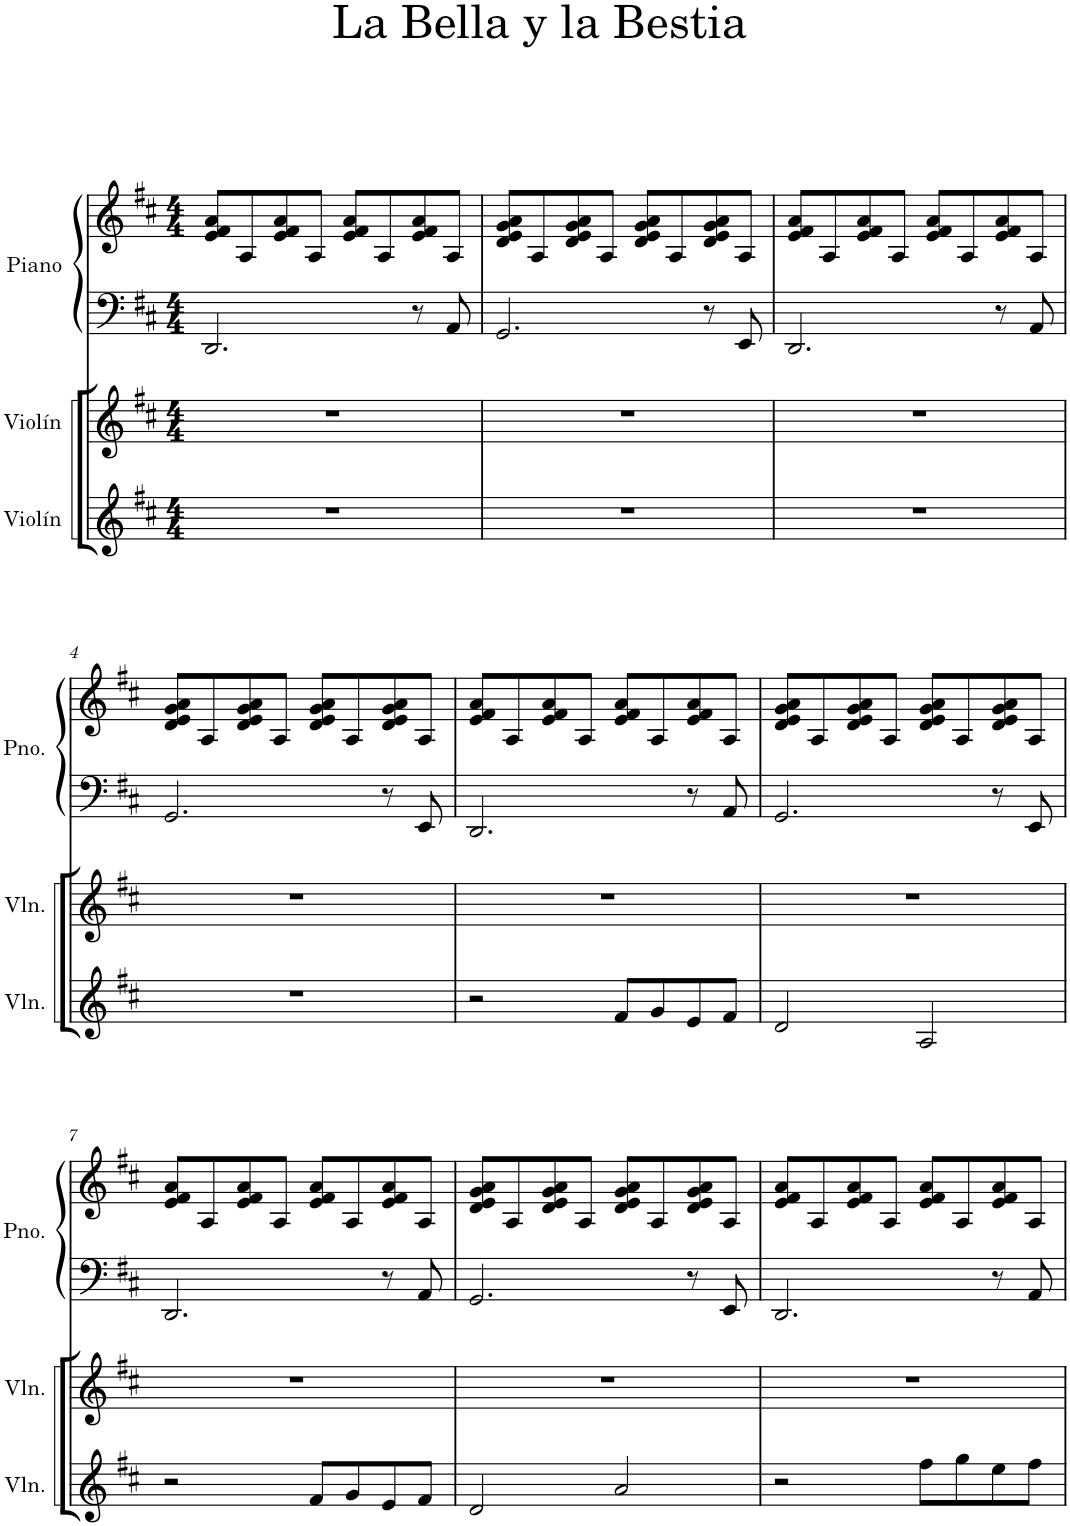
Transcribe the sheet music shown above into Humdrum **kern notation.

**kern	**kern	**kern	**kern
*part3	*part2	*part1	*part1
*staff4	*staff3	*staff2	*staff1
*I"Violín	*I"Violín	*I"Piano	*
*I'Vln.	*I'Vln.	*I'Pno.	*
*clefG2	*clefG2	*clefF4	*clefG2
*k[f#c#]	*k[f#c#]	*k[f#c#]	*k[f#c#]
*M4/4	*M4/4	*M4/4	*M4/4
=1	=1	=1	=1
1r	1r	2.DD/	8e/ 8f#/ 8a/L
.	.	.	8A/
.	.	.	8e/ 8f#/ 8a/
.	.	.	8A/J
.	.	.	8e/ 8f#/ 8a/L
.	.	.	8A/
.	.	8r	8e/ 8f#/ 8a/
.	.	8AA/	8A/J
=2	=2	=2	=2
1r	1r	2.GG/	8d/ 8e/ 8g/ 8a/L
.	.	.	8A/
.	.	.	8d/ 8e/ 8g/ 8a/
.	.	.	8A/J
.	.	.	8d/ 8e/ 8g/ 8a/L
.	.	.	8A/
.	.	8r	8d/ 8e/ 8g/ 8a/
.	.	8EE/	8A/J
=3	=3	=3	=3
1r	1r	2.DD/	8e/ 8f#/ 8a/L
.	.	.	8A/
.	.	.	8e/ 8f#/ 8a/
.	.	.	8A/J
.	.	.	8e/ 8f#/ 8a/L
.	.	.	8A/
.	.	8r	8e/ 8f#/ 8a/
.	.	8AA/	8A/J
!!LO:LB:g=z
=4	=4	=4	=4
1r	1r	2.GG/	8d/ 8e/ 8g/ 8a/L
.	.	.	8A/
.	.	.	8d/ 8e/ 8g/ 8a/
.	.	.	8A/J
.	.	.	8d/ 8e/ 8g/ 8a/L
.	.	.	8A/
.	.	8r	8d/ 8e/ 8g/ 8a/
.	.	8EE/	8A/J
=5	=5	=5	=5
2r	1r	2.DD/	8e/ 8f#/ 8a/L
.	.	.	8A/
.	.	.	8e/ 8f#/ 8a/
.	.	.	8A/J
8f#/L	.	.	8e/ 8f#/ 8a/L
8g/	.	.	8A/
8e/	.	8r	8e/ 8f#/ 8a/
8f#/J	.	8AA/	8A/J
=6	=6	=6	=6
2d/	1r	2.GG/	8d/ 8e/ 8g/ 8a/L
.	.	.	8A/
.	.	.	8d/ 8e/ 8g/ 8a/
.	.	.	8A/J
2A/	.	.	8d/ 8e/ 8g/ 8a/L
.	.	.	8A/
.	.	8r	8d/ 8e/ 8g/ 8a/
.	.	8EE/	8A/J
!!LO:LB:g=z
=7	=7	=7	=7
2r	1r	2.DD/	8e/ 8f#/ 8a/L
.	.	.	8A/
.	.	.	8e/ 8f#/ 8a/
.	.	.	8A/J
8f#/L	.	.	8e/ 8f#/ 8a/L
8g/	.	.	8A/
8e/	.	8r	8e/ 8f#/ 8a/
8f#/J	.	8AA/	8A/J
=8	=8	=8	=8
2d/	1r	2.GG/	8d/ 8e/ 8g/ 8a/L
.	.	.	8A/
.	.	.	8d/ 8e/ 8g/ 8a/
.	.	.	8A/J
2a/	.	.	8d/ 8e/ 8g/ 8a/L
.	.	.	8A/
.	.	8r	8d/ 8e/ 8g/ 8a/
.	.	8EE/	8A/J
=9	=9	=9	=9
2r	1r	2.DD/	8e/ 8f#/ 8a/L
.	.	.	8A/
.	.	.	8e/ 8f#/ 8a/
.	.	.	8A/J
8ff#\L	.	.	8e/ 8f#/ 8a/L
8gg\	.	.	8A/
8ee\	.	8r	8e/ 8f#/ 8a/
8ff#\J	.	8AA/	8A/J
=	=	=	=
*-	*-	*-	*-
